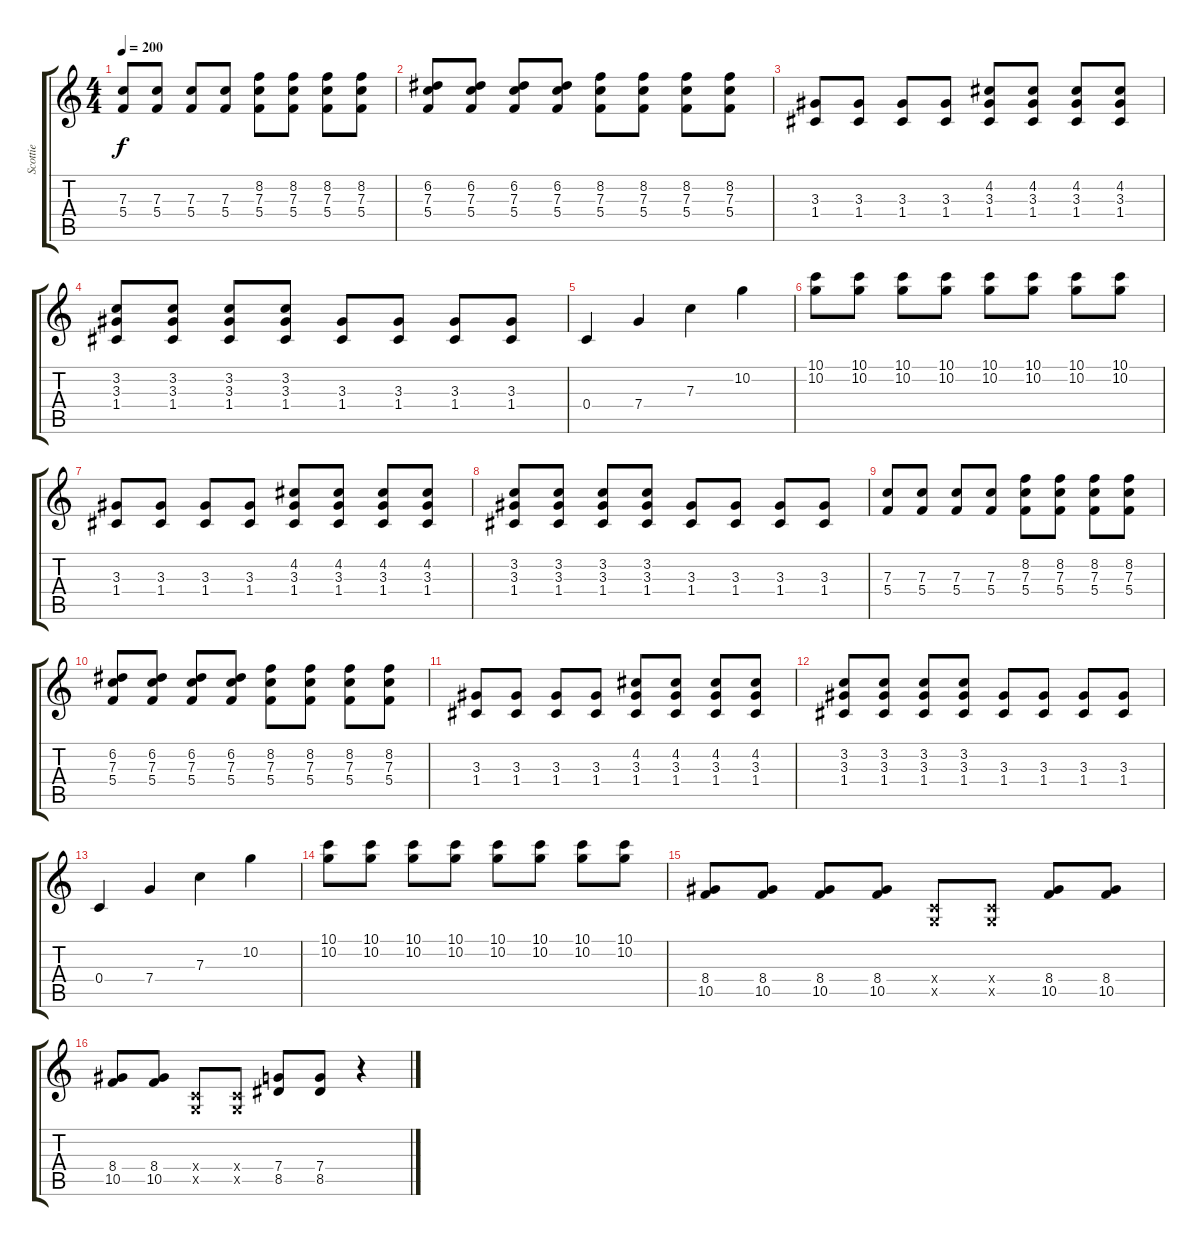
\track ("Scottie" "Scottie") {instrument distortionguitar}
\staff {score tabs}
\tuning (D4 A3 F3 C3 G2 C2) {hide}
\ts (4 4)
\tempo 200
\clef g2
\ks c
(7.3 5.4).8{dy f} (7.3 5.4).8 (7.3 5.4).8 (7.3 5.4).8 (8.2 7.3 5.4).8 (8.2 7.3 5.4).8 (8.2 7.3 5.4).8 (8.2 7.3 5.4).8 |
(6.2 7.3 5.4).8 (6.2 7.3 5.4).8 (6.2 7.3 5.4).8 (6.2 7.3 5.4).8 (8.2 7.3 5.4).8 (8.2 7.3 5.4).8 (8.2 7.3 5.4).8 (8.2 7.3 5.4).8 |
(3.3 1.4).8 (3.3 1.4).8 (3.3 1.4).8 (3.3 1.4).8 (4.2 3.3 1.4).8 (4.2 3.3 1.4).8 (4.2 3.3 1.4).8 (4.2 3.3 1.4).8 |
(3.2 3.3 1.4).8 (3.2 3.3 1.4).8 (3.2 3.3 1.4).8 (3.2 3.3 1.4).8 (3.3 1.4).8 (3.3 1.4).8 (3.3 1.4).8 (3.3 1.4).8 |
0.4.4 7.4.4 7.3.4 10.2.4 |
(10.1 10.2).8 (10.1 10.2).8 (10.1 10.2).8 (10.1 10.2).8 (10.1 10.2).8 (10.1 10.2).8 (10.1 10.2).8 (10.1 10.2).8 |
(3.3 1.4).8 (3.3 1.4).8 (3.3 1.4).8 (3.3 1.4).8 (4.2 3.3 1.4).8 (4.2 3.3 1.4).8 (4.2 3.3 1.4).8 (4.2 3.3 1.4).8 |
(3.2 3.3 1.4).8 (3.2 3.3 1.4).8 (3.2 3.3 1.4).8 (3.2 3.3 1.4).8 (3.3 1.4).8 (3.3 1.4).8 (3.3 1.4).8 (3.3 1.4).8 |
(7.3 5.4).8 (7.3 5.4).8 (7.3 5.4).8 (7.3 5.4).8 (8.2 7.3 5.4).8 (8.2 7.3 5.4).8 (8.2 7.3 5.4).8 (8.2 7.3 5.4).8 |
(6.2 7.3 5.4).8 (6.2 7.3 5.4).8 (6.2 7.3 5.4).8 (6.2 7.3 5.4).8 (8.2 7.3 5.4).8 (8.2 7.3 5.4).8 (8.2 7.3 5.4).8 (8.2 7.3 5.4).8 |
(3.3 1.4).8 (3.3 1.4).8 (3.3 1.4).8 (3.3 1.4).8 (4.2 3.3 1.4).8 (4.2 3.3 1.4).8 (4.2 3.3 1.4).8 (4.2 3.3 1.4).8 |
(3.2 3.3 1.4).8 (3.2 3.3 1.4).8 (3.2 3.3 1.4).8 (3.2 3.3 1.4).8 (3.3 1.4).8 (3.3 1.4).8 (3.3 1.4).8 (3.3 1.4).8 |
0.4.4 7.4.4 7.3.4 10.2.4 |
(10.1 10.2).8 (10.1 10.2).8 (10.1 10.2).8 (10.1 10.2).8 (10.1 10.2).8 (10.1 10.2).8 (10.1 10.2).8 (10.1 10.2).8 |
(8.4 10.5).8 (8.4 10.5).8 (8.4 10.5).8 (8.4 10.5).8 (0.4{x} 0.5{x}).8 (0.4{x} 0.5{x}).8 (8.4 10.5).8 (8.4 10.5).8 |
(8.4 10.5).8 (8.4 10.5).8 (0.4{x} 0.5{x}).8 (0.4{x} 0.5{x}).8 (7.4 8.5).8 (7.4 8.5).8 r.4
